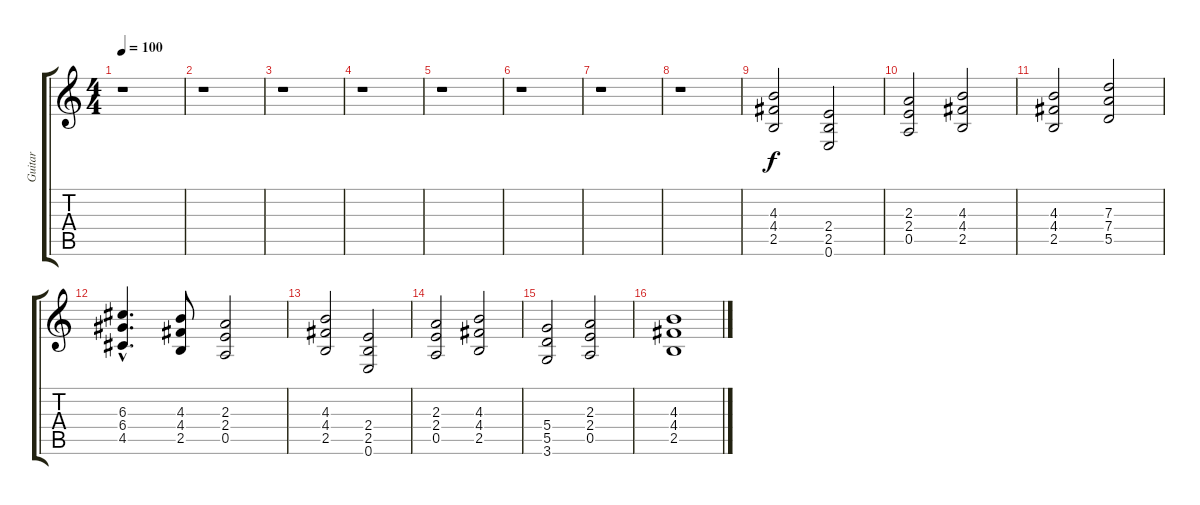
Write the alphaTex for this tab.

\track ("Guitar" "Guitar") {instrument distortionguitar}
\staff {score tabs}
\tuning (E4 B3 G3 D3 A2 E2) {hide}
\ts (4 4)
\tempo 100
\clef g2
\ks c
r.1{dy f instrument distortionguitar} |
r.1 |
r.1 |
r.1 |
r.1 |
r.1 |
r.1 |
r.1 |
(4.3 4.4 2.5).2 (2.4 2.5 0.6).2 |
(2.3 2.4 0.5).2 (4.3 4.4 2.5).2 |
(4.3 4.4 2.5).2 (7.3 7.4 5.5).2 |
(6.3{hac} 6.4{hac} 4.5{hac}).4{d} (4.3 4.4 2.5).8 (2.3 2.4 0.5).2 |
(4.3 4.4 2.5).2 (2.4 2.5 0.6).2 |
(2.3 2.4 0.5).2 (4.3 4.4 2.5).2 |
(5.4 5.5 3.6).2 (2.3 2.4 0.5).2 |
(4.3 4.4 2.5).1
